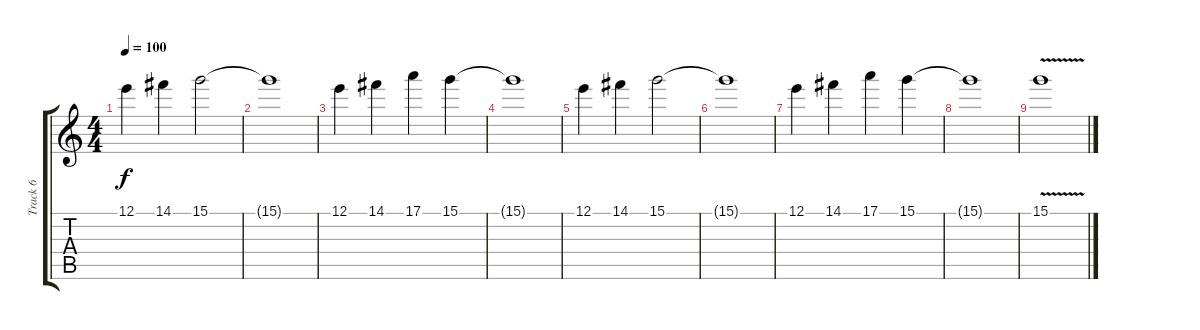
\track ("Track 6" "Track 6") {instrument electricguitarjazz}
\staff {score tabs}
\tuning (E4 B3 G3 D3 A2 E2) {hide}
\ts (4 4)
\tempo 100
\clef g2
\ks c
12.1.4{dy f} 14.1.4 15.1.2 |
15.1{t}.1 |
12.1.4 14.1.4 17.1.4 15.1.4 |
15.1{t}.1 |
12.1.4 14.1.4 15.1.2 |
15.1{t}.1 |
12.1.4 14.1.4 17.1.4 15.1.4 |
15.1{t}.1 |
15.1{v}.1
